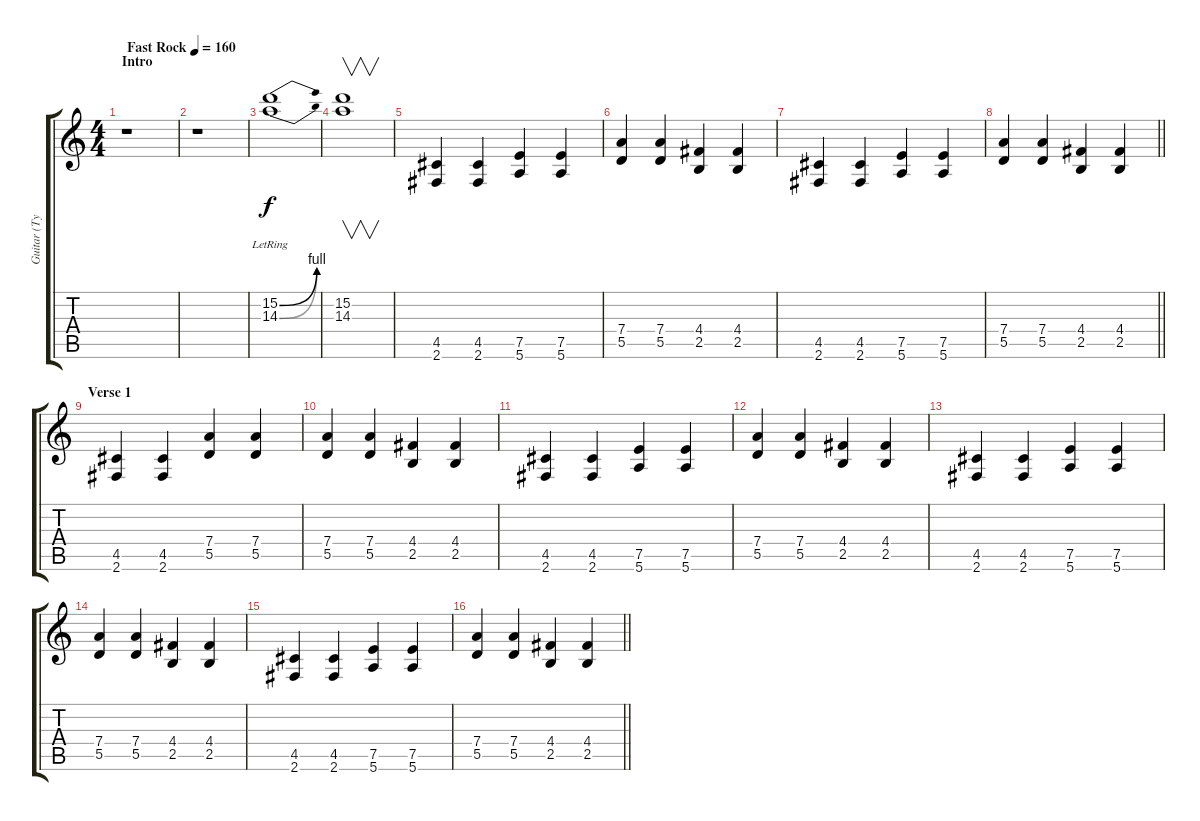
\track ("Guitar (Tyler)" "Guitar (Ty") {instrument overdrivenguitar}
\staff {score tabs}
\tuning (E4 B3 G3 D3 A2 E2) {hide}
\ts (4 4)
\section ("" "Intro")
\tempo (160 "Fast Rock")
\clef g2
\ks c
r.1{dy f instrument overdrivenguitar} |
r.1 |
(15.2{be (bend 0 0 60 4) lr} 14.3{be (bend 0 0 60 4) lr}).1 |
(15.2 14.3).1{v} |
(4.5 2.6).4 (4.5 2.6).4 (7.5 5.6).4 (7.5 5.6).4 |
(7.4 5.5).4 (7.4 5.5).4 (4.4 2.5).4 (4.4 2.5).4 |
(4.5 2.6).4 (4.5 2.6).4 (7.5 5.6).4 (7.5 5.6).4 |
\barLineRight lightlight
(7.4 5.5).4 (7.4 5.5).4 (4.4 2.5).4 (4.4 2.5).4 |
\section ("" "Verse 1")
(4.5 2.6).4 (4.5 2.6).4 (7.4 5.5).4 (7.4 5.5).4 |
(7.4 5.5).4 (7.4 5.5).4 (4.4 2.5).4 (4.4 2.5).4 |
(4.5 2.6).4 (4.5 2.6).4 (7.5 5.6).4 (7.5 5.6).4 |
(7.4 5.5).4 (7.4 5.5).4 (4.4 2.5).4 (4.4 2.5).4 |
(4.5 2.6).4 (4.5 2.6).4 (7.5 5.6).4 (7.5 5.6).4 |
(7.4 5.5).4 (7.4 5.5).4 (4.4 2.5).4 (4.4 2.5).4 |
(4.5 2.6).4 (4.5 2.6).4 (7.5 5.6).4 (7.5 5.6).4 |
\barLineRight lightlight
(7.4 5.5).4 (7.4 5.5).4 (4.4 2.5).4 (4.4 2.5).4
